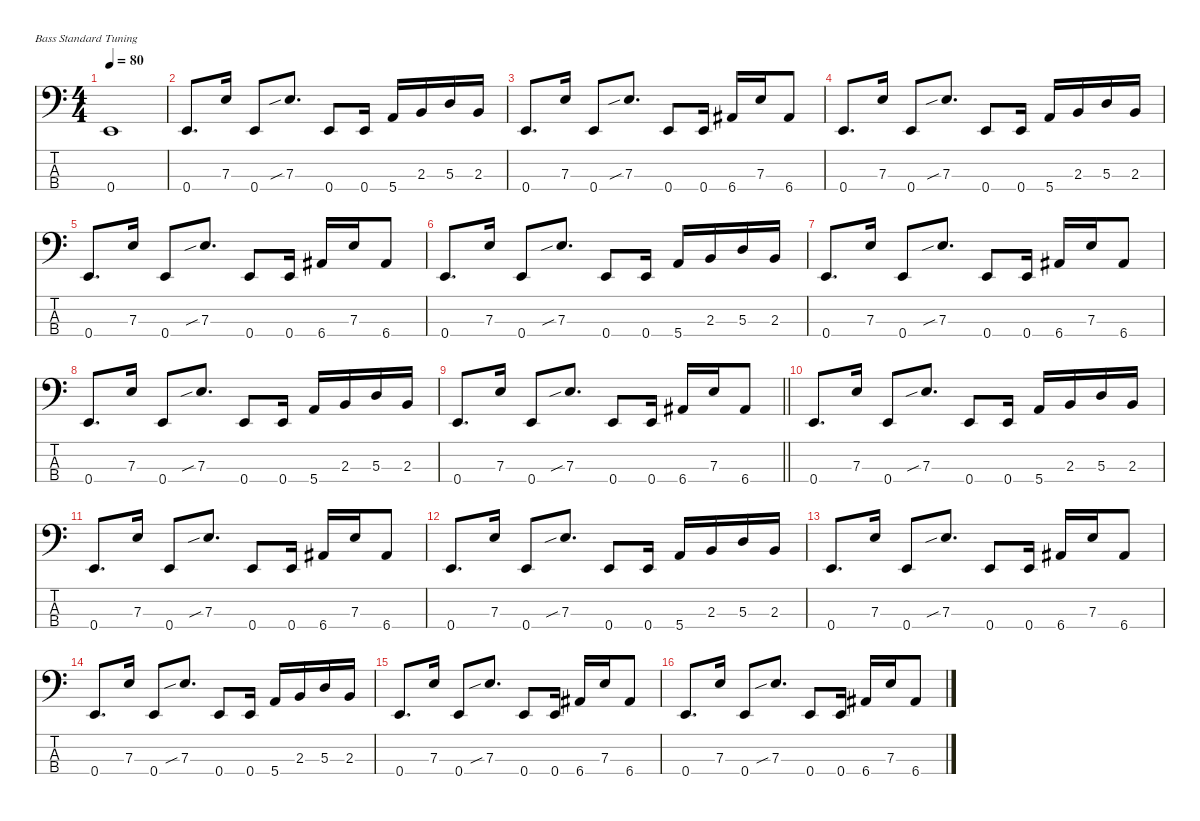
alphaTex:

\defaultSystemsLayout 4
\hideDynamics
\bracketExtendMode nobrackets
\singleTrackTrackNamePolicy hidden
\multiTrackTrackNamePolicy hidden
\firstSystemTrackNameMode fullname
\firstSystemTrackNameOrientation horizontal
\otherSystemsTrackNameOrientation horizontal
\track ("Bass" "el.bs.") {defaultSystemsLayout 4 instrument electricbassfinger}
\staff {score tabs}
\tuning (G2 D2 A1 E1)
\ts (4 4)
\tempo 80
\clef f4
\ks c
0.4{t}.1{dy f beam Up} |
0.4.8{d beam Up} 7.3.16{beam Up} 0.4.8{beam Up} 7.3{sib}.8{d beam Up} 0.4.8{beam Up} 0.4.16{beam Up} 5.4.16{beam Up} 2.3.16{beam Up} 5.3.16{beam Up} 2.3.16{beam Up} |
0.4.8{d beam Up} 7.3.16{beam Up} 0.4.8{beam Up} 7.3{sib}.8{d beam Up} 0.4.8{beam Up} 0.4.16{beam Up} 6.4{acc #}.16{beam Up} 7.3.16{beam Up} 6.4{acc #}.8{beam Up} |
0.4.8{d beam Up} 7.3.16{beam Up} 0.4.8{beam Up} 7.3{sib}.8{d beam Up} 0.4.8{beam Up} 0.4.16{beam Up} 5.4.16{beam Up} 2.3.16{beam Up} 5.3.16{beam Up} 2.3.16{beam Up} |
0.4.8{d beam Up} 7.3.16{beam Up} 0.4.8{beam Up} 7.3{sib}.8{d beam Up} 0.4.8{beam Up} 0.4.16{beam Up} 6.4{acc #}.16{beam Up} 7.3.16{beam Up} 6.4{acc #}.8{beam Up} |
0.4.8{d beam Up} 7.3.16{beam Up} 0.4.8{beam Up} 7.3{sib}.8{d beam Up} 0.4.8{beam Up} 0.4.16{beam Up} 5.4.16{beam Up} 2.3.16{beam Up} 5.3.16{beam Up} 2.3.16{beam Up} |
0.4.8{d beam Up} 7.3.16{beam Up} 0.4.8{beam Up} 7.3{sib}.8{d beam Up} 0.4.8{beam Up} 0.4.16{beam Up} 6.4{acc #}.16{beam Up} 7.3.16{beam Up} 6.4{acc #}.8{beam Up} |
0.4.8{d beam Up} 7.3.16{beam Up} 0.4.8{beam Up} 7.3{sib}.8{d beam Up} 0.4.8{beam Up} 0.4.16{beam Up} 5.4.16{beam Up} 2.3.16{beam Up} 5.3.16{beam Up} 2.3.16{beam Up} |
\barLineRight lightlight
0.4.8{d beam Up} 7.3.16{beam Up} 0.4.8{beam Up} 7.3{sib}.8{d beam Up} 0.4.8{beam Up} 0.4.16{beam Up} 6.4{acc #}.16{beam Up} 7.3.16{beam Up} 6.4{acc #}.8{beam Up} |
0.4.8{d beam Up} 7.3.16{beam Up} 0.4.8{beam Up} 7.3{sib}.8{d beam Up} 0.4.8{beam Up} 0.4.16{beam Up} 5.4.16{beam Up} 2.3.16{beam Up} 5.3.16{beam Up} 2.3.16{beam Up} |
0.4.8{d beam Up} 7.3.16{beam Up} 0.4.8{beam Up} 7.3{sib}.8{d beam Up} 0.4.8{beam Up} 0.4.16{beam Up} 6.4{acc #}.16{beam Up} 7.3.16{beam Up} 6.4{acc #}.8{beam Up} |
0.4.8{d beam Up} 7.3.16{beam Up} 0.4.8{beam Up} 7.3{sib}.8{d beam Up} 0.4.8{beam Up} 0.4.16{beam Up} 5.4.16{beam Up} 2.3.16{beam Up} 5.3.16{beam Up} 2.3.16{beam Up} |
0.4.8{d beam Up} 7.3.16{beam Up} 0.4.8{beam Up} 7.3{sib}.8{d beam Up} 0.4.8{beam Up} 0.4.16{beam Up} 6.4{acc #}.16{beam Up} 7.3.16{beam Up} 6.4{acc #}.8{beam Up} |
0.4.8{d beam Up} 7.3.16{beam Up} 0.4.8{beam Up} 7.3{sib}.8{d beam Up} 0.4.8{beam Up} 0.4.16{beam Up} 5.4.16{beam Up} 2.3.16{beam Up} 5.3.16{beam Up} 2.3.16{beam Up} |
0.4.8{d beam Up} 7.3.16{beam Up} 0.4.8{beam Up} 7.3{sib}.8{d beam Up} 0.4.8{beam Up} 0.4.16{beam Up} 6.4{acc #}.16{beam Up} 7.3.16{beam Up} 6.4{acc #}.8{beam Up} |
0.4.8{d beam Up} 7.3.16{beam Up} 0.4.8{beam Up} 7.3{sib}.8{d beam Up} 0.4.8{beam Up} 0.4.16{beam Up} 6.4{acc #}.16{beam Up} 7.3.16{beam Up} 6.4{acc #}.8{beam Up}
